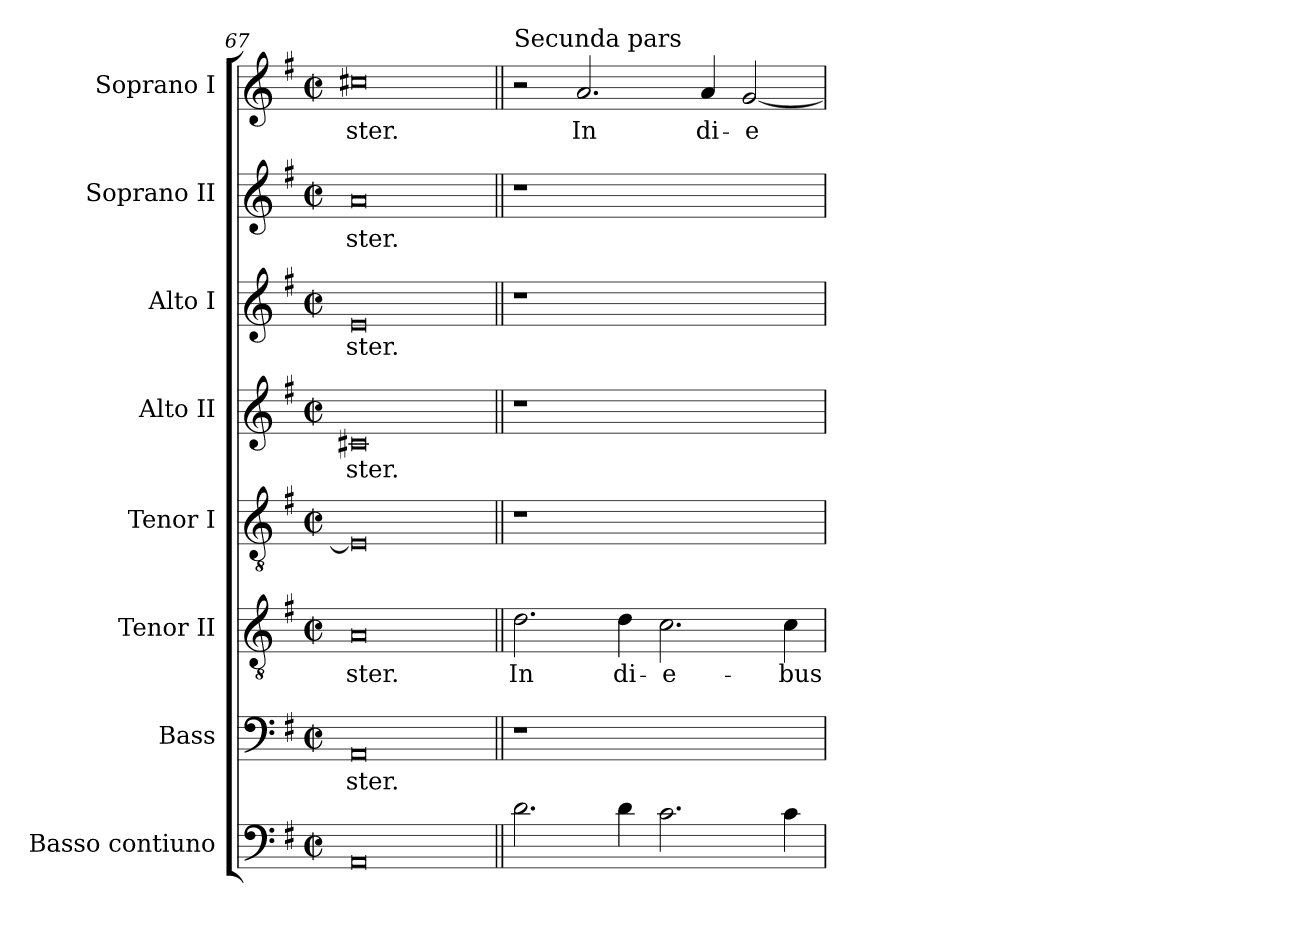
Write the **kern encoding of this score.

**kern	**kern	**text	**kern	**text	**kern	**kern	**text	**kern	**text	**kern	**text	**kern	**text
*part8	*part7	*part7	*part6	*part6	*part5	*part4	*part4	*part3	*part3	*part2	*part2	*part1	*part1
*staff8	*staff7	*staff7	*staff6	*staff6	*staff5	*staff4	*staff4	*staff3	*staff3	*staff2	*staff2	*staff1	*staff1
*I"Basso contiuno	*I"Bass	*	*I"Tenor II	*	*I"Tenor I	*I"Alto II	*	*I"Alto I	*	*I"Soprano II	*	*I"Soprano I	*
*	*I'B	*	*	*	*I'T	*	*	*I'A	*	*	*	*	*
*clefF4	*clefF4	*	*clefGv2	*	*clefGv2	*clefG2	*	*clefG2	*	*clefG2	*	*clefG2	*
*k[f#]	*k[f#]	*	*k[f#]	*	*k[f#]	*k[f#]	*	*k[f#]	*	*k[f#]	*	*k[f#]	*
*G:	*G:	*	*G:	*	*G:	*G:	*	*G:	*	*G:	*	*G:	*
*M2/2	*M2/2	*	*M2/2	*	*M2/2	*M2/2	*	*M2/2	*	*M2/2	*	*M2/2	*
*met(c|)	*met(c|)	*	*met(c|)	*	*met(c|)	*met(c|)	*	*met(c|)	*	*met(c|)	*	*met(c|)	*
=67	=67	=67	=67	=67	=67	=67	=67	=67	=67	=67	=67	=67	=67
!	!	!LO:LY:b:color=#000000	!	!	!	!	!	!	!	!	!	!	!
!	!	!	!	!LO:LY:b:color=#000000	!	!	!	!	!	!	!	!	!
!	!	!	!	!	!	!	!LO:LY:b:color=#000000	!	!	!	!	!	!
!	!	!	!	!	!	!	!	!	!LO:LY:b:color=#000000	!	!	!	!
!	!	!	!	!	!	!	!	!	!	!	!LO:LY:b:color=#000000	!	!
!	!	!	!	!	!	!	!	!	!	!	!	!	!LO:LY:b:color=#000000
0AAi	0AAi	-ster.	0Ai	-ster.	0Ei]	0c#Xi	-ster.	0ei	-ster.	0ai	-ster.	0cc#Xi	-ster.
!!LO:LB:g=z
=68||	=68||	=68||	=68||	=68||	=68||	=68||	=68||	=68||	=68||	=68||	=68||	=68||	=68||
!	!LO:N:vis=1	!	!	!	!	!	!	!	!	!	!	!	!
!	!	!	!	!	!	!	!	!	!	!	!	!LO:TX:a:t=Secunda pars	!
!	!	!	!	!LO:LY:b:color=#000000	!LO:N:vis=1	!LO:N:vis=1	!	!LO:N:vis=1	!	!LO:N:vis=1	!	!	!
2.di\	1r	.	2.di\	In	1r	1r	.	1r	.	1r	.	2r	.
!	!	!	!	!	!	!	!	!	!	!	!	!	!LO:LY:b:color=#000000
.	.	.	.	.	.	.	.	.	.	.	.	2.ai/	In
!	!	!	!	!LO:LY:b:color=#000000	!	!	!	!	!	!	!	!	!
4di\	.	.	4di\	di-	.	.	.	.	.	.	.	.	.
!	!	!	!	!LO:LY:b:color=#000000	!	!	!	!	!	!	!	!	!
2.ci\	1ryy	.	2.ci\	-e-	1ryy	1ryy	.	1ryy	.	1ryy	.	.	.
!	!	!	!	!	!	!	!	!	!	!	!	!	!LO:LY:b:color=#000000
.	.	.	.	.	.	.	.	.	.	.	.	4ai/	di-
!	!	!	!	!	!	!	!	!	!	!	!	!	!LO:LY:b:color=#000000
.	.	.	.	.	.	.	.	.	.	.	.	[<2gi/	-e-
!	!	!	!	!LO:LY:b:color=#000000	!	!	!	!	!	!	!	!	!
4ci\	.	.	4ci\	-bus	.	.	.	.	.	.	.	.	.
=	=	=	=	=	=	=	=	=	=	=	=	=	=
*-	*-	*-	*-	*-	*-	*-	*-	*-	*-	*-	*-	*-	*-
